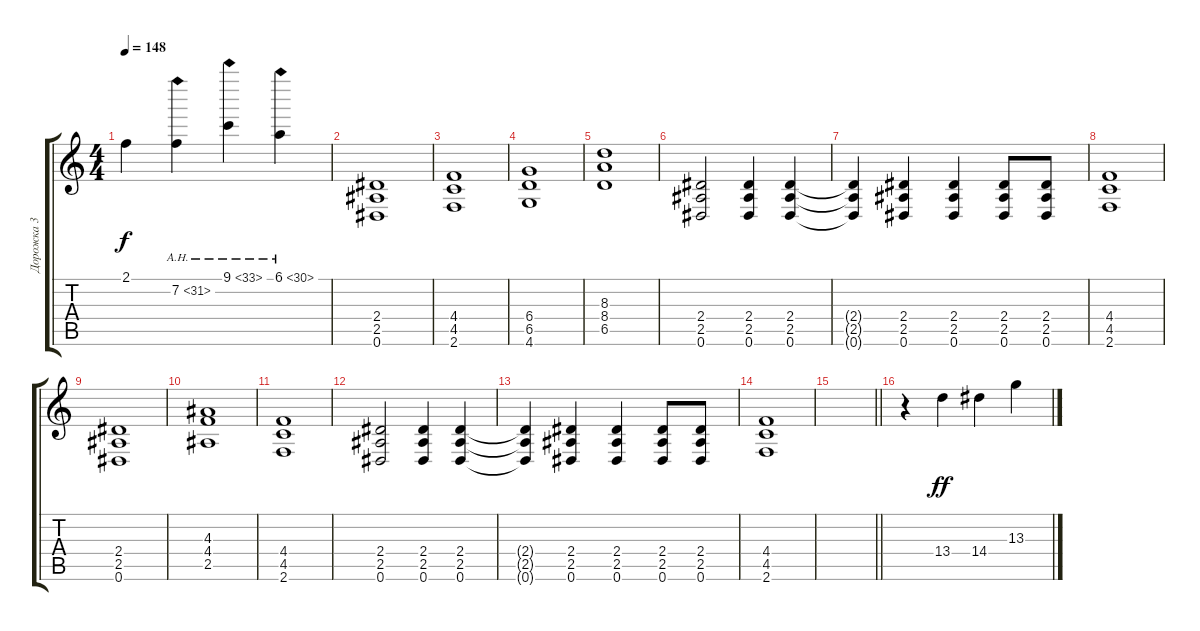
\track ("Дорожка 3" "Дорожка 3") {instrument acousticguitarsteel}
\staff {score tabs}
\tuning (Eb4 Bb3 Gb3 Db3 Ab2 Eb2) {hide}
\ts (4 4)
\tempo 148
\clef g2
\ks c
2.1{t}.4{dy f} 7.2{ah 24}.4 9.1{ah 24}.4 6.1{ah 24}.4 |
(2.4 2.5 0.6).1{volume 16 instrument distortionguitar} |
(4.4 4.5 2.6).1 |
(6.4 6.5 4.6).1 |
(8.3 8.4 6.5).1 |
(2.4 2.5 0.6).2 (2.4 2.5 0.6).4 (2.4 2.5 0.6).4 |
(2.4{t} 2.5{t} 0.6{t}).4 (2.4 2.5 0.6).4 (2.4 2.5 0.6).4 (2.4 2.5 0.6).8 (2.4 2.5 0.6).8 |
(4.4 4.5 2.6).1 |
(2.4 2.5 0.6).1 |
(4.3 4.4 2.5).1 |
(4.4 4.5 2.6).1 |
(2.4 2.5 0.6).2 (2.4 2.5 0.6).4 (2.4 2.5 0.6).4 |
(2.4{t} 2.5{t} 0.6{t}).4 (2.4 2.5 0.6).4 (2.4 2.5 0.6).4 (2.4 2.5 0.6).8 (2.4 2.5 0.6).8 |
(4.4 4.5 2.6).1 |
\barLineRight lightlight
|
r.4{instrument overdrivenguitar} 13.4.4{dy ff} 14.4.4 13.3.4
